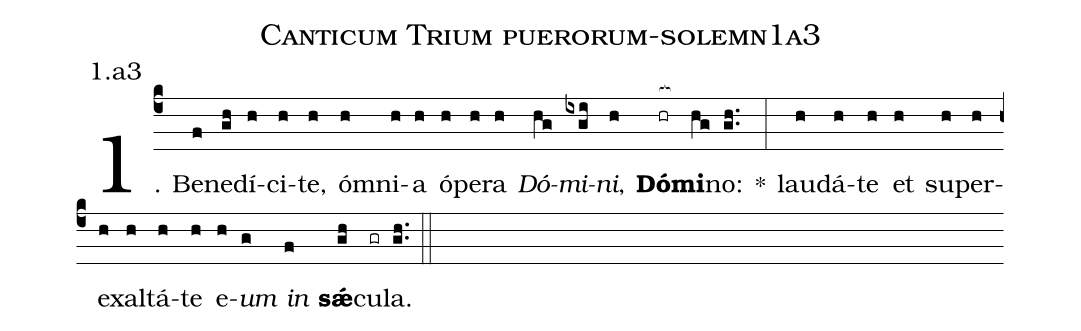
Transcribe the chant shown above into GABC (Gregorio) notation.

name: Canticum Trium puerorum-solemn1a3;
annotation: 1.a3;
%%
(c4)1. Be(f)ne(gh)dí(h)ci(h)te,(h) óm(h)ni(h)a(h) ó(h)pe(h)ra(h) <i>Dó</i>(hg)<i>mi</i>(ixgi)<i>ni</i>,(h) <b>Dó</b>(hr[ocb:1{])<b>mi</b>(hg[ocb:0}])no:(gh..) *(:) lau(h)dá(h)te(h) et(h) su(h)per(h)ex(h)al(h)tá(h)te(h) e(h)<i>um</i>(g) <i>in</i>(f) <b>sǽ</b>(gh)cu(gr)la.(gh..) (::)
